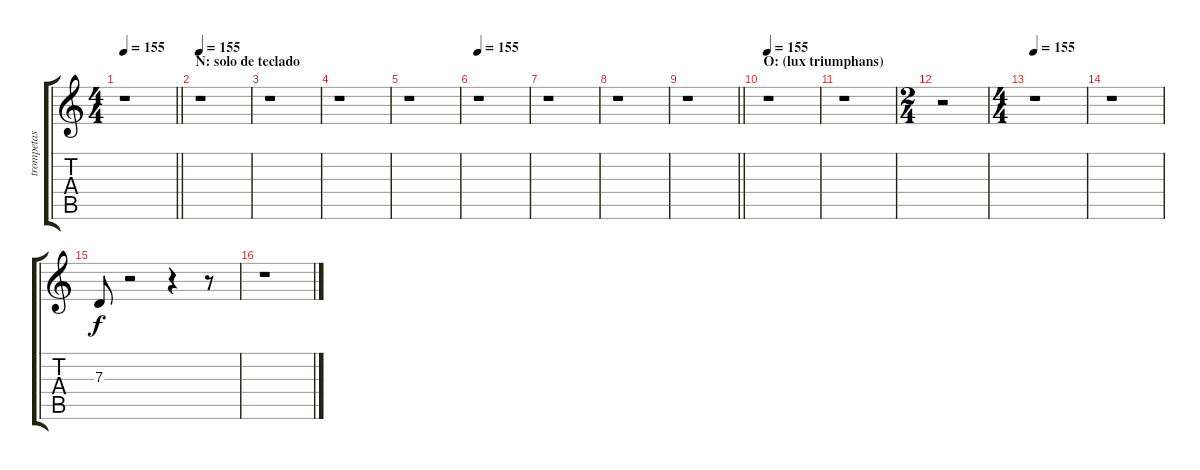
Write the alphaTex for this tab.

\track ("trompetas" "trompetas") {instrument brasssection}
\staff {score tabs}
\tuning (E4 B3 G3 D3 A2 E2) {hide}
\ts (4 4)
\tempo 155
\clef g2
\barLineRight lightlight
\ks c
r.1{dy f} |
\section ("" "N: solo de teclado")
\tempo 155
r.1 |
r.1 |
r.1 |
r.1 |
\tempo 155
r.1 |
r.1 |
r.1 |
\barLineRight lightlight
r.1 |
\section ("" "O: (lux triumphans)")
\tempo 155
r.1 |
r.1 |
\ts (2 4)
r.2{volume 12 balance 12 instrument brasssection} |
\ts (4 4)
\tempo 155
r.1 |
r.1 |
7.3.8 r.2 r.4 r.8 |
r.1
